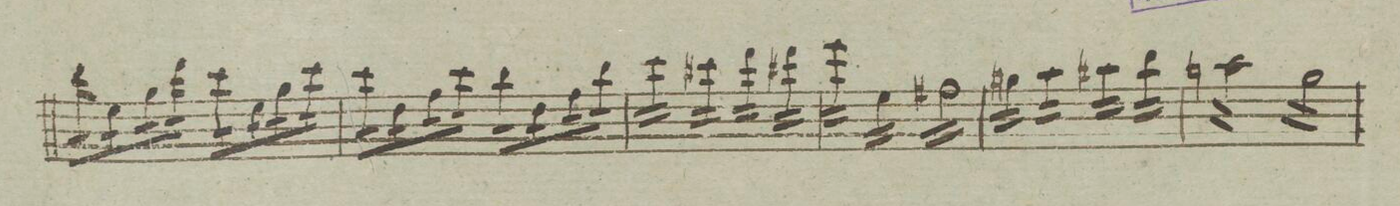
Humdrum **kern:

**kern	**dynam
*I"Violino. 1mo	*
*clefG2	*
*k[]	*
*met(c|)	*
*M2/2	*
16ddd\LL	.
16ddd\	.
16ee\	.
16ee\	.
16gg\	.
16gg\	.
16ddd\	.
16ddd\JJ	.
16ccc\LL	.
16ccc\	.
16ee\	.
16ee\	.
16gg\	.
16gg\	.
16ccc\	.
16ccc\JJ	.
=232	=232
16ccc\LL	.
16ccc\	.
16dd\	.
16dd\	.
16ff\	.
16ff\	.
16ccc\	.
16ccc\JJ	.
16bb\LL	.
16bb\	.
16dd\	.
16dd\	.
16ff\	.
16ff\	.
16bb\	.
16bb\JJ	.
=233	=233
16ccc\LL	.
16ccc\	.
16ccc\	.
16ccc\JJ	.
16ccc#X\LL	.
16ccc#\	.
16ccc#\	.
16ccc#\JJ	.
16ddd\LL	.
16ddd\	.
16ddd\	.
16ddd\JJ	.
16ddd#X\LL	.
16ddd#\	.
16ddd#\	.
16ddd#\JJ	.
=234	=234
16eee\LL	.
16eee\	.
16eee\	.
16eee\JJ	.
16ee\LL	.
16ee\	.
16ee\	.
16ee\JJ	.
16ff#X\LL	.
16ff#\	.
16ff#\	.
16ff#\	.
16ff#\	.
16ff#\	.
16ff#\	.
16ff#\JJ	.
=235	=235
16gg#X\LL	.
16gg#\	.
16gg#\	.
16gg#\JJ	.
16aa\LL	.
16aa\	.
16aa\	.
16aa\JJ	.
16aa#X\LL	.
16aa#\	.
16aa#\	.
16aa#\JJ	.
16bb\LL	.
16bb\	.
16bb\	.
16bb\JJ	.
=236	=236
16aan\LL	.
16aa\	.
16aa\	.
16aa\	.
16aa\	.
16aa\	.
16aa\	.
16aa\JJ	.
16gg\LL	.
16gg\	.
16gg\	.
16gg\	.
16gg\	.
16gg\	.
16gg\	.
16gg\JJ	.
=237	=237
*-	*-
